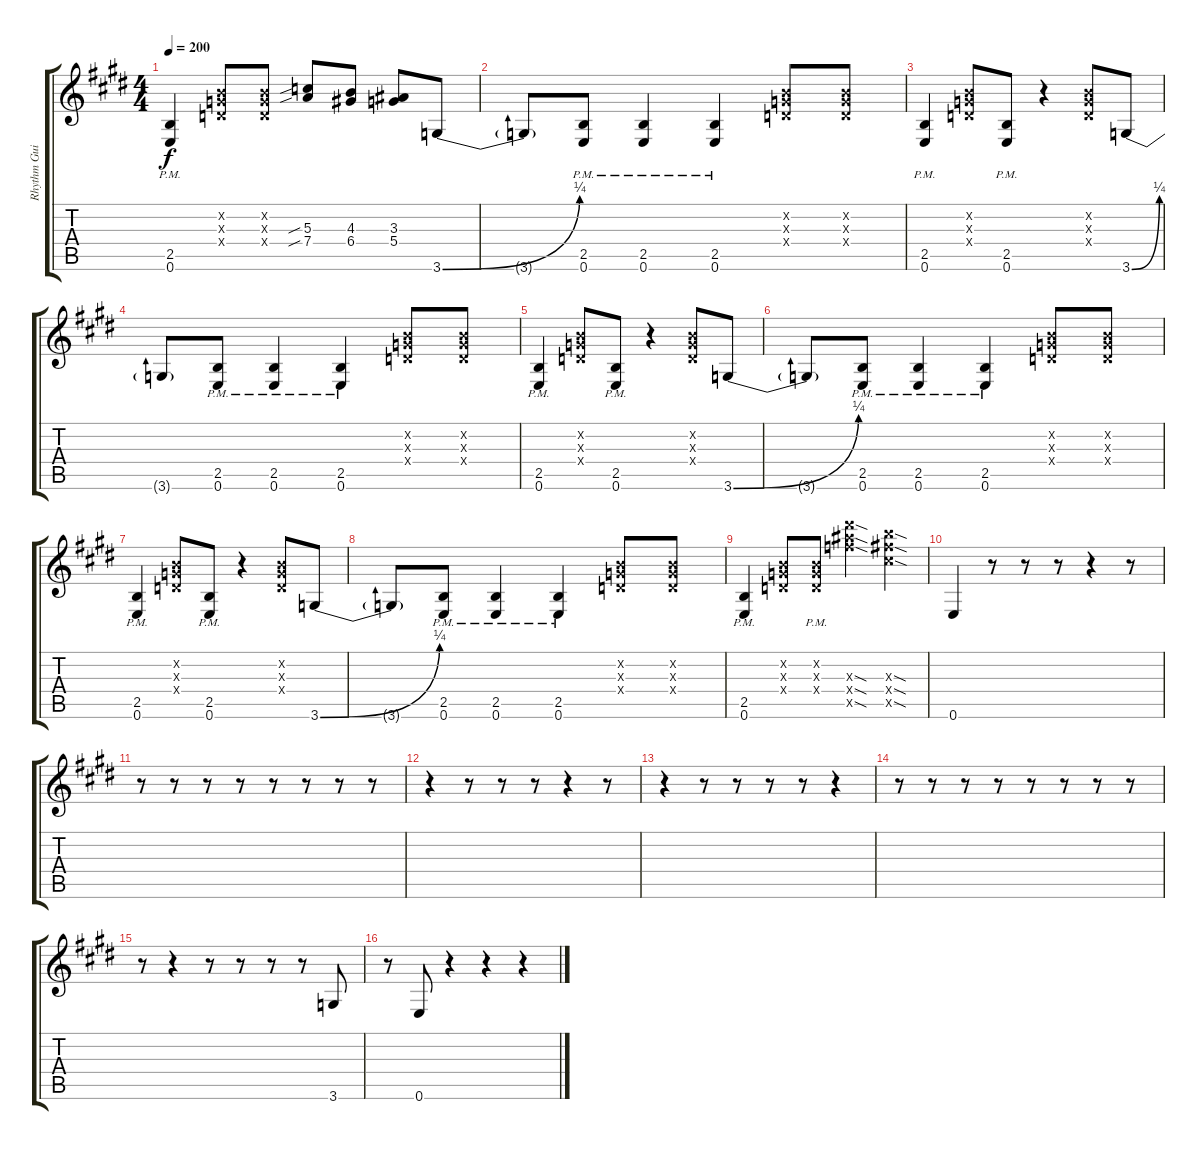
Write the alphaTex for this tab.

\track ("Rhythm Guitar - Steve Vai" "Rhythm Gui") {instrument distortionguitar}
\staff {score tabs}
\tuning (E4 B3 G3 D3 A2 E2) {hide}
\ts (4 4)
\tempo 200
\clef g2
\ks c#minor
(2.5{pm} 0.6{pm}).4{dy f} (0.2{x} 0.3{x} 0.4{x}).8 (0.2{x} 0.3{x} 0.4{x}).8 (5.3{sib} 7.4{sib}).8 (4.3 6.4).8 (3.3 5.4).8 3.6{be (bend 0 0 60 1)}.8 |
3.6{t}.8 (2.5{pm} 0.6{pm}).8 (2.5{pm} 0.6{pm}).4 (2.5{pm} 0.6{pm}).4 (0.2{x} 0.3{x} 0.4{x}).8 (0.2{x} 0.3{x} 0.4{x}).8 |
\ks e
(2.5{pm} 0.6{pm}).4 (0.2{x} 0.3{x} 0.4{x}).8 (2.5{pm} 0.6{pm}).8 r.4 (0.2{x} 0.3{x} 0.4{x}).8 3.6{be (bend 0 0 60 1)}.8 |
\ks c#minor
3.6{t}.8 (2.5{pm} 0.6{pm}).8 (2.5{pm} 0.6{pm}).4 (2.5{pm} 0.6{pm}).4 (0.2{x} 0.3{x} 0.4{x}).8 (0.2{x} 0.3{x} 0.4{x}).8 |
\ks e
(2.5{pm} 0.6{pm}).4 (0.2{x} 0.3{x} 0.4{x}).8 (2.5{pm} 0.6{pm}).8 r.4 (0.2{x} 0.3{x} 0.4{x}).8 3.6{be (bend 0 0 60 1)}.8 |
\ks c#minor
3.6{t}.8 (2.5{pm} 0.6{pm}).8 (2.5{pm} 0.6{pm}).4 (2.5{pm} 0.6{pm}).4 (0.2{x} 0.3{x} 0.4{x}).8 (0.2{x} 0.3{x} 0.4{x}).8 |
\ks e
(2.5{pm} 0.6{pm}).4 (0.2{x} 0.3{x} 0.4{x}).8 (2.5{pm} 0.6{pm}).8 r.4 (0.2{x} 0.3{x} 0.4{x}).8 3.6{be (bend 0 0 60 1)}.8 |
\ks c#minor
3.6{t}.8 (2.5{pm} 0.6{pm}).8 (2.5{pm} 0.6{pm}).4 (2.5{pm} 0.6{pm}).4 (0.2{x} 0.3{x} 0.4{x}).8 (0.2{x} 0.3{x} 0.4{x}).8 |
(2.5{pm} 0.6{pm}).4 (0.2{x} 0.3{x} 0.4{x}).8 (0.2{pm x} 0.3{pm x} 0.4{pm x}).8 (20.3{sod x} 20.4{sod x} 20.5{sod x}).4 (16.3{sod x} 16.4{sod x} 16.5{sod x}).4 |
\ks e
0.6.4 r.8 r.8 r.8 r.4 r.8 |
\ks c#minor
r.8 r.8 r.8 r.8 r.8 r.8 r.8 r.8 |
r.4 r.8 r.8 r.8 r.4 r.8 |
r.4 r.8 r.8 r.8 r.8 r.4 |
\ks e
r.8 r.8 r.8 r.8 r.8 r.8 r.8 r.8 |
\ks c#minor
r.8 r.4 r.8 r.8 r.8 r.8 3.6.8 |
r.8 0.6.8 r.4 r.4 r.4
